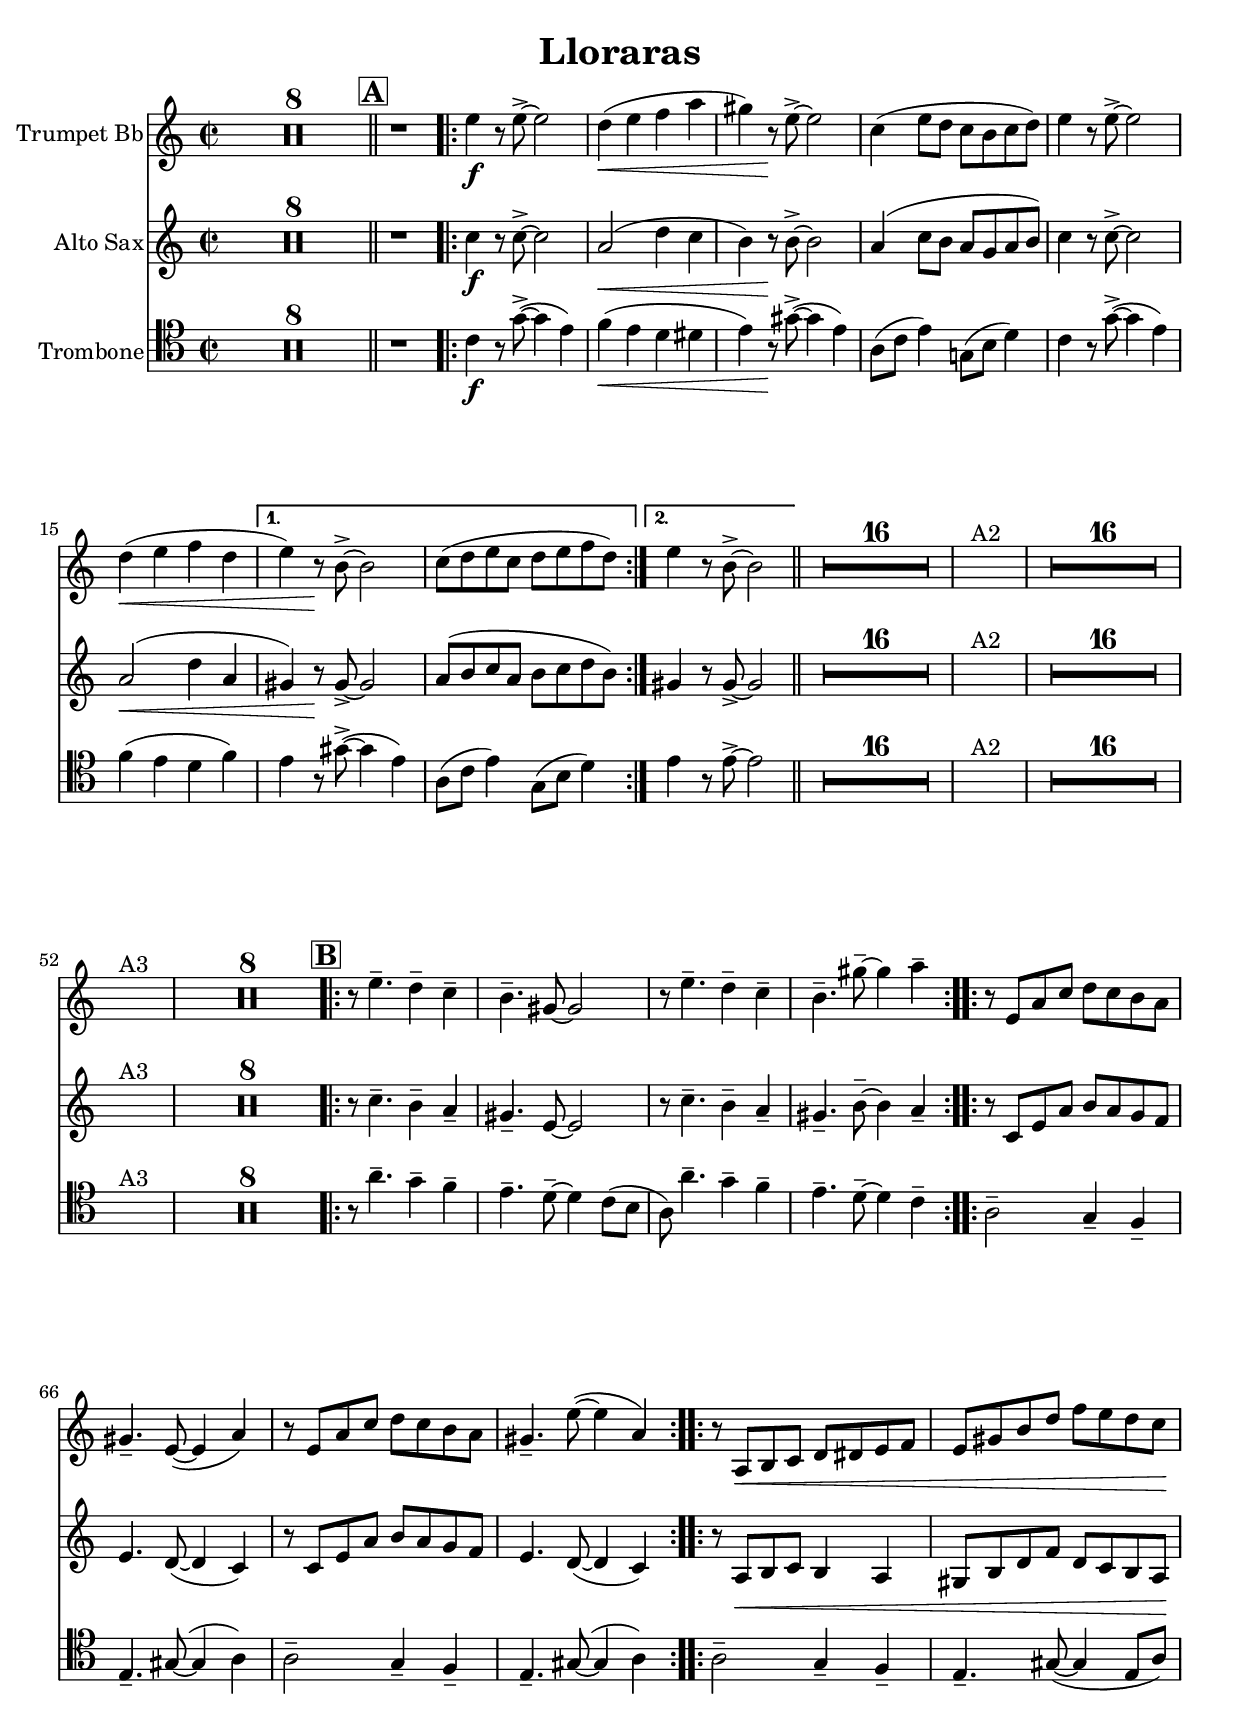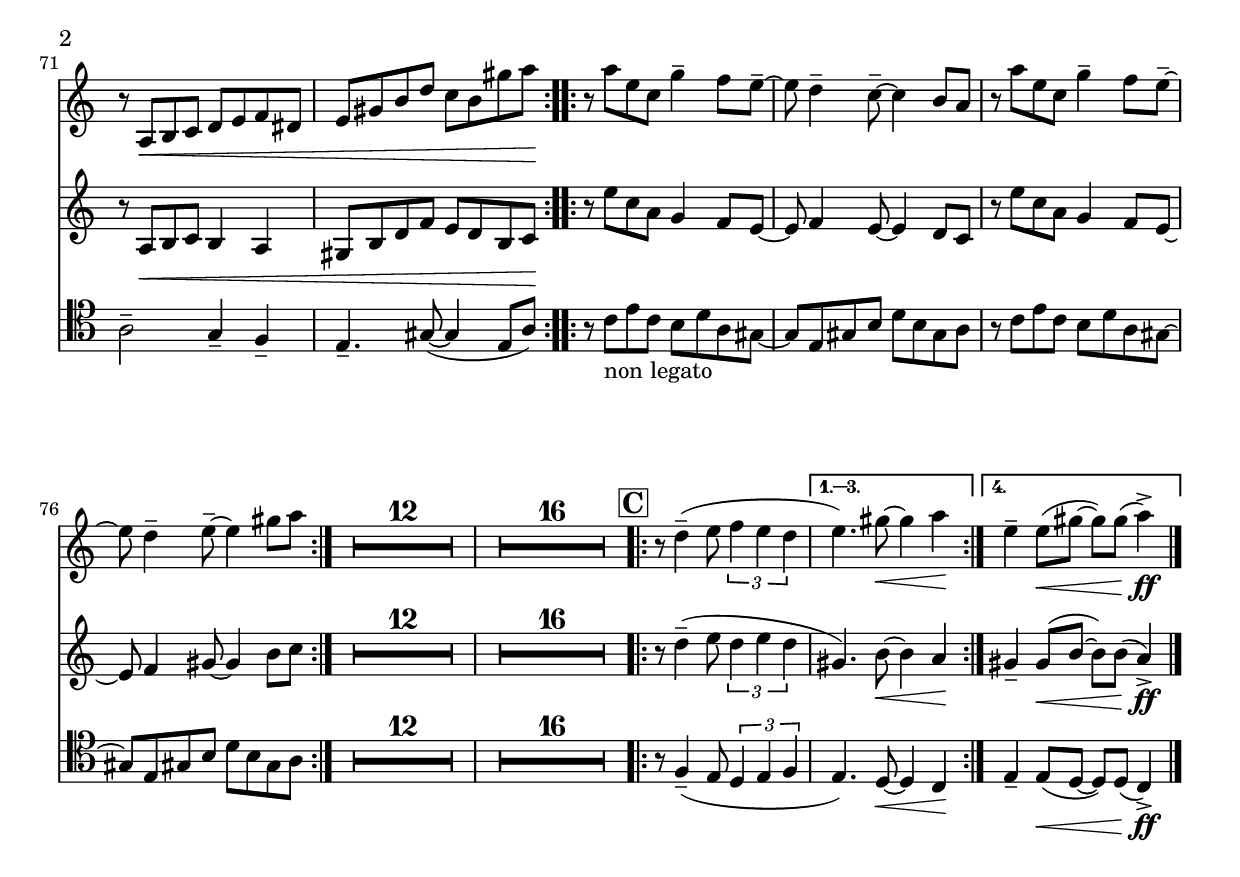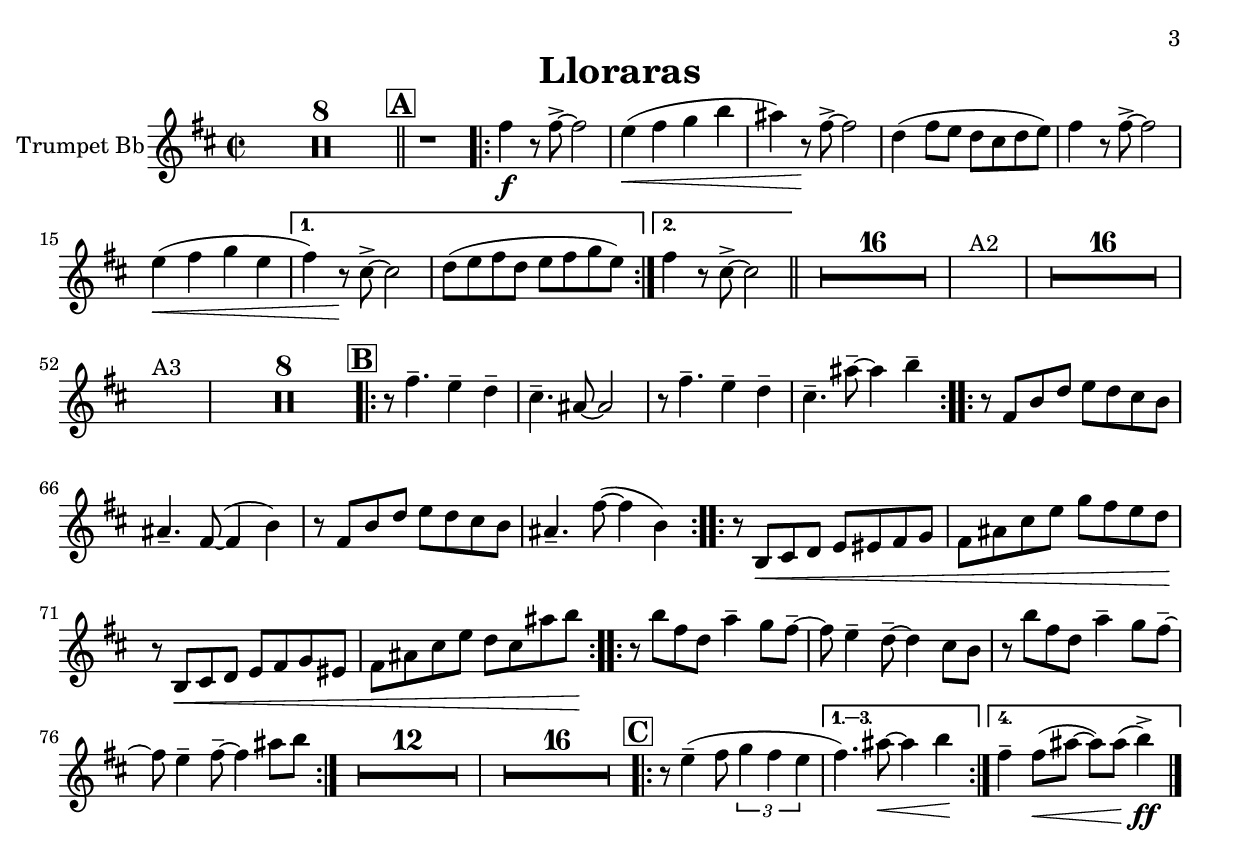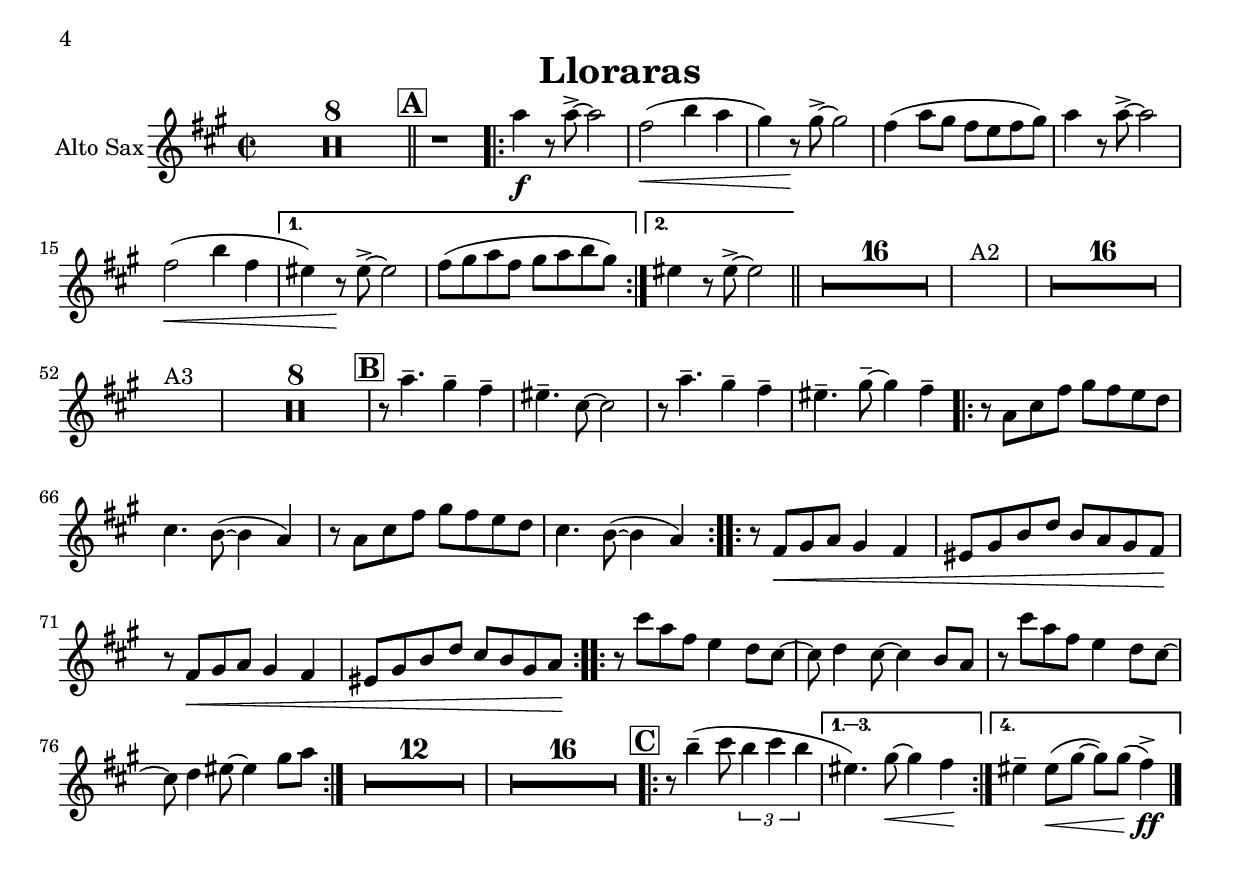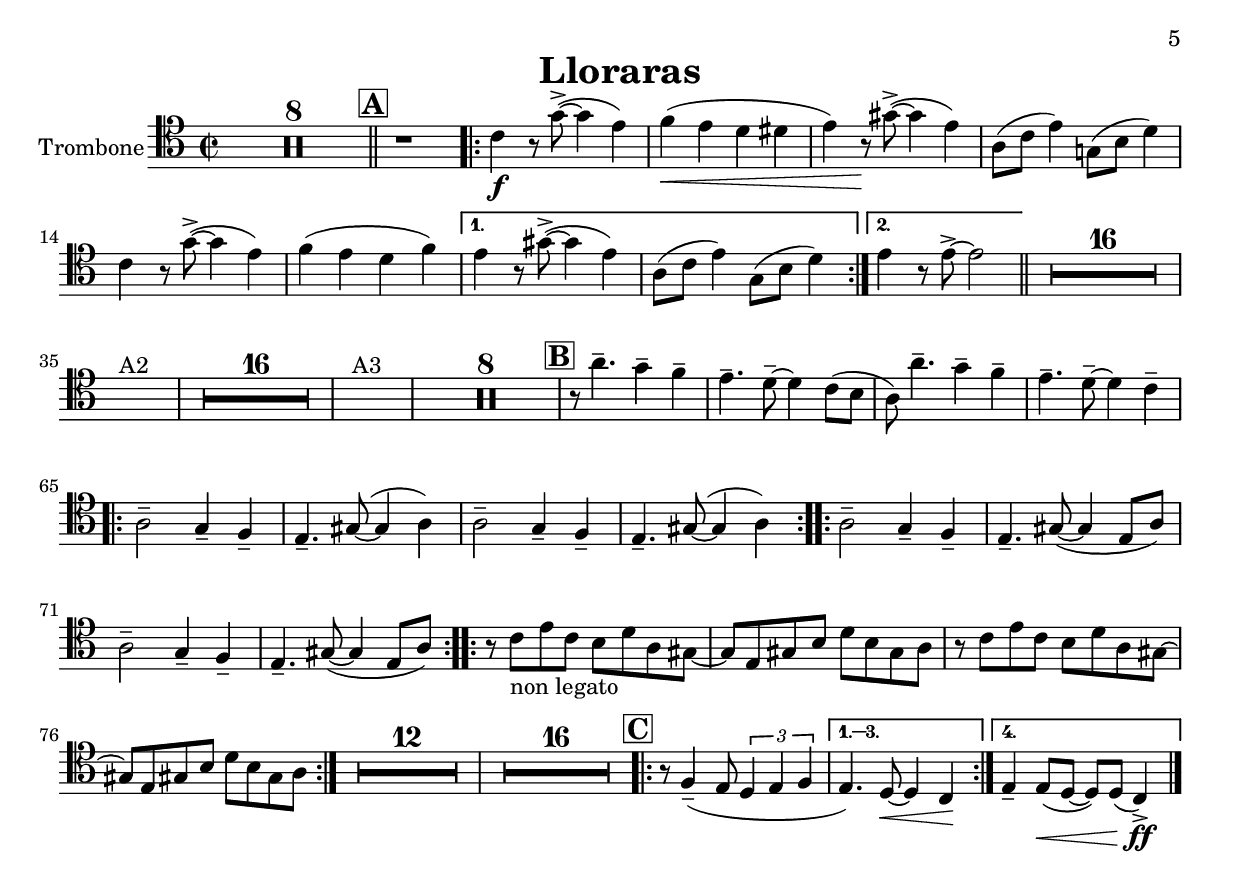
\version "2.18.2"

\header {
  title = "Lloraras"
}

global = {
  \compressFullBarRests  
  \set Score.markFormatter = #format-mark-box-letters
  \key a \minor
  \time 2/2
}

trumpetBb = \relative c'' {
  \global
  \transposition bes
  R1*8 | \bar "||"
  \mark \default
  r1 |
  \repeat volta 2
  {
    e4\f r8 e~-> e2 | d4\<( e f a | gis4) r8\! e8~-> e2 |
    c4( e8 d c b c d) | e4 r8 e~-> e2 | d4\<( e f d |
  }
  \alternative
  {
    {
      e4) r8\! b8~-> b2 |
      c8( d e c d e f d) 
    }
    {
      e4 r8\! b8->~ b2 \bar "||"
    }
  } |
  R1*16 |
  s1^"A2"|
  R1*16 |
  s1^"A3"|
  R1*8 |
  \mark \default
  \repeat volta 2
  {r8 e4.-- d4-- c-- | b4.-- gis8~ gis2 | r8 e'4.-- d4-- c-- | b4.-- gis'8~-- gis4 a4-- | }
  \repeat volta 2
  {r8 e, a c d c b a | gis4.-- e8~( e4 a) | r8 e a c d c b a | gis4.-- e'8~( e4 a,)}
  \repeat volta 2
  {r8 a,\< b c d dis e f | e gis b d f e d c\! | r8 a,\< b c d e f dis | e gis b d c b gis' a\!}
  \repeat volta 2
  {r8 a e c g'4-- f8 e~-- | e d4-- c8~-- c4 b8 a | r a' e c g'4-- f8 e~-- | e d4-- e8~-- e4 gis8 a |}
  R1*12 R1*16 |
  \mark \default
  \repeat volta 4
  {r8 d,4--( e8 \tuplet 3/2 {f4 e d} |}
  \alternative
  {
    {e4.) gis8~\< gis4 a\! |}
    {e4-- e8(\< gis8~ gis) gis( a4)\!->\ff | \bar "|."}
  }
}

altoSax = \relative c'' {
  \global
  R1*8 | \bar "||"
  \mark \default
  r1 |
  \repeat volta 2
  {
    c4\f r8 c~-> c2 | a2\<( d4 c | b4) r8\! b8~-> b2 |
    a4( c8 b a g a b) |c4 r8 c~-> c2 | a2\<( d4 a |
  }
  \alternative
  {
    {
      gis4) r8\! gis8->~ gis2 |
      a8( b c a b c d b) |
    }
    {
      gis4 r8\! gis8->~ gis2 | \bar "||"
    }
  }
  R1*16 |
  s1^"A2"|
  R1*16 |
  s1^"A3"|
  R1*8 |
  \repeat volta 2
  \mark \default
  {r8 c4.-- b4-- a-- | gis4.-- e8~ e2 | r8 c'4.-- b4-- a-- | gis4.-- b8~-- b4 a4-- | }
  \repeat volta 2
  {r8 c,8 e a b a g f | e4. d8~( d4 c) | r8 c8 e a b a g f | e4. d8~( d4 c) |}
  \repeat volta 2
  {r8 a\< b c b4 a | gis8 b d f d c b a\! | r8 a\< b c b4 a | gis8 b d f e d b c\!}
  \repeat volta 2
  {r8 e' c a g4 f8 e~ | e8 f4 e8~ e4 d8 c | r8 e' c a g4 f8 e~ | e8 f4 gis8~ gis4 b8 c }
  R1*12 R1*16 |
  \mark \default
  \repeat volta 4
  {r8 d4--( e8 \tuplet 3/2 {d4 e d} |}
  \alternative
  {
    {gis,4.) b8~\< b4 a\! |}
    {gis4-- gis8(\< b8~ b) b( a4)\!->\ff | \bar "|."}
  }
}


trombone = \relative c' {
  \global
  \clef tenor
  R1*8 | \bar "||"
  \mark \default
  r1 |
  \repeat volta 2
  {
    c4\f r8 g'~(-> g4 e) | f4\<( e d dis | e4) r8\! gis8~(-> gis4 e) |
    a,8( c e4) g,!8( b d4) | c4 r8 g'~(-> g4 e) | f4( e d f) |
  }
  \alternative
  {
    {
      e4 r8 gis8~->( gis4 e) | a,8( c e4) g,8( b d4) |
    }
    {
      e4 r8 e8~-> e2 | \bar "||"
    }
  }
  R1*16 |
  s1^"A2"|
  R1*16 |
  s1^"A3"|
  R1*8 |
  \repeat volta 2
  \mark \default
  {r8 a4.-- g4-- f-- | e4.-- d8~-- d4 c8( b | a8) a'4.-- g4-- f-- | e4.-- d8~-- d4 c-- }
  \repeat volta 2
  {a2-- g4-- f-- | e4.-- gis8~( gis4 a) | a2-- g4-- f-- | e4.-- gis8~( gis4 a) }
  \repeat volta 2
  {a2-- g4-- f-- | e4.-- gis8~( gis4 e8 a) | a2-- g4-- f-- | e4.-- gis8~( gis4 e8 a) }
  \repeat volta 2
  {r8 c_"non legato" e c b d a gis~ | gis e gis b d b gis a | r8 c e c b d a gis~ | gis e gis b d b gis a | }
  R1*12 R1*16 |
  \mark \default
  \repeat volta 4
  {r8 f4--( e8 \tuplet 3/2 {d4 e f} |}
  \alternative
  {
    {e4.) d8~\< d4 c\! |}
    {e4-- e8(\< d8~ d) d( c4)\!->\ff | \bar "|."}    
  }  
}


trumpetBbPart = \new Staff \with {
  instrumentName = "Trumpet Bb"
  midiInstrument = "trumpet"
} \trumpetBb

altoSaxPart = \new Staff \with {
  instrumentName = "Alto Sax"
  midiInstrument = "alto sax"
} \altoSax

trombonePart = \new Staff \with {
  instrumentName = "Trombone"
  midiInstrument = "trombone"
} { \clef bass \trombone }

\bookpart {
\score {
  <<
    \trumpetBbPart
    \altoSaxPart
    \trombonePart
  >>
}
}

\bookpart {
\score {
  <<
    \transpose a b { \trumpetBbPart }
  >>
}
}

\bookpart {
\score {
  <<
    \transpose a fis' { \altoSaxPart }
  >>
}
}

\bookpart {
\score {
  <<
    \transpose a a { \trombonePart }
  >>
}
}
